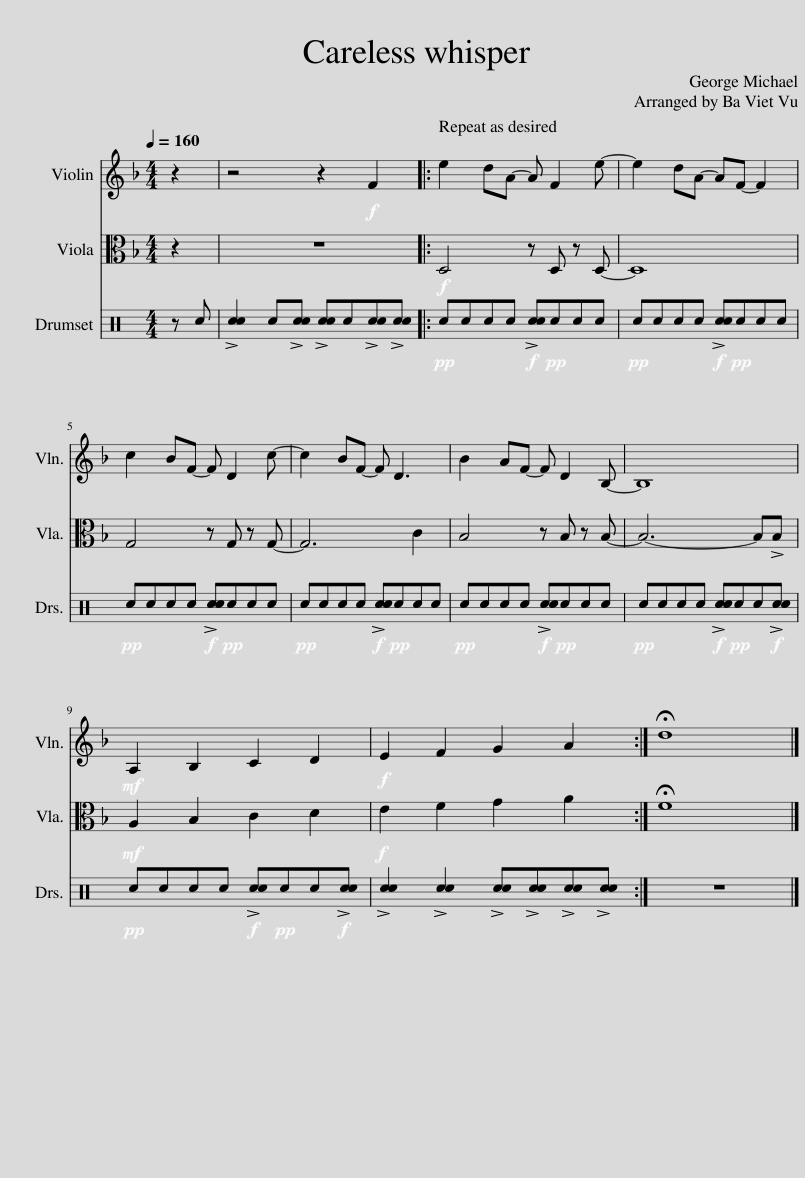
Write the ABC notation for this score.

X:1
%%score 1 2 3
L:1/8
Q:1/4=160
M:4/4
I:linebreak $
K:F
V:1 treble
V:2 alto
V:3 perc
K:none
V:1
 z2 | z4 z2!f! F2 |: e2 dA- A F2 e- | e2 dA- AF- F2 |$ c2 BF- F D2 c- | %5
 c2 BF- F D3 | B2 AF- F D2 B,- | B,8 |$!mf! A,2 B,2 C2 D2 |!f! E2 F2 G2 A2 :| %10
 !fermata!d8 |] %11
V:2
 z2 | z8 |:!f! D,4 z D, z D,- | D,8 |$ G,4 z G, z G,- | %5
 G,6 C2 | B,4 z B, z B,- | B,6- B,!>!B, |$!mf! A,2 B,2 C2 D2 |!f! E2 F2 G2 A2 :| %10
 !fermata!F8 |] %11
V:3
[K:C] z c | !>![cc]2 c!>![cc] !>![cc]c!>![cc]!>![cc] |:!pp! cccc!f! !>![cc]!pp!ccc |!pp! cccc!f! !>![cc]!pp!ccc |$!pp! cccc!f! !>![cc]!pp!ccc | %5
!pp! cccc!f! !>![cc]!pp!ccc |!pp! cccc!f! !>![cc]!pp!ccc |!pp! cccc!f! !>![cc]!pp!cc!f!!>![cc] |$!pp! cccc!f! !>![cc]!pp!cc!f!!>![cc] | !>![cc]2 !>![cc]2 !>![cc]!>![cc]!>![cc]!>![cc] :| %10
 z8 |] %11
